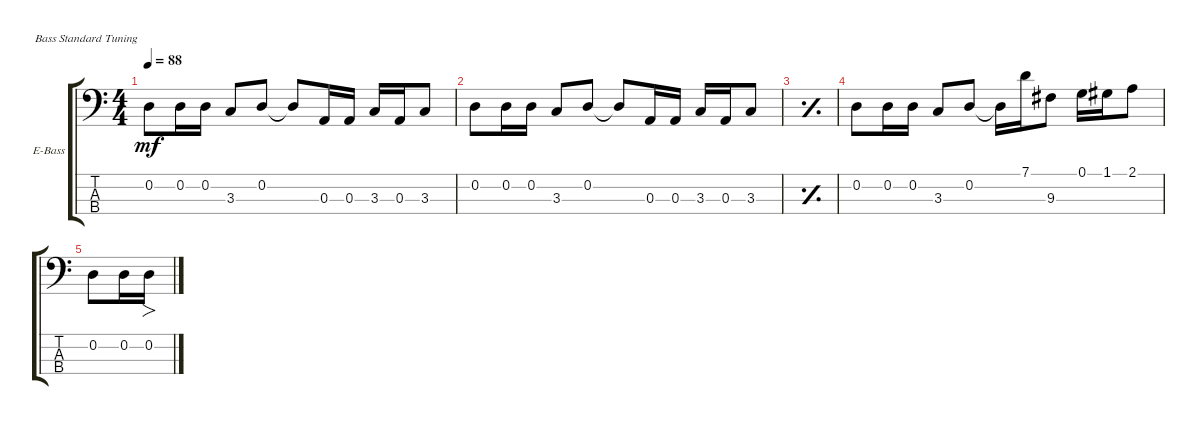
\defaultSystemsLayout 4
\bracketExtendMode groupsimilarinstruments
\firstSystemTrackNameOrientation horizontal
\otherSystemsTrackNameOrientation horizontal
\track ("Electric Bass" "E-Bass") {instrument electricbassfinger}
\staff {score tabs}
\tuning (G2 D2 A1 E1)
\ts (4 4)
\tempo 88
\clef f4
\ks c
0.2.8{dy mf} 0.2.16 0.2.16 3.3.8 0.2.8 0.2{t}.8 0.3.16 0.3.16 3.3.16 0.3.16 3.3.8 |
0.2.8 0.2.16 0.2.16 3.3.8 0.2.8 0.2{t}.8 0.3.16 0.3.16 3.3.16 0.3.16 3.3.8 |
\simile simple
|
\simile none
0.2.8 0.2.16 0.2.16 3.3.8 0.2.8 0.2{t}.16 7.1.16 9.3.8 0.1.16 1.1.16 2.1.8 |
0.2.8 0.2.16 0.2.16{fo}
